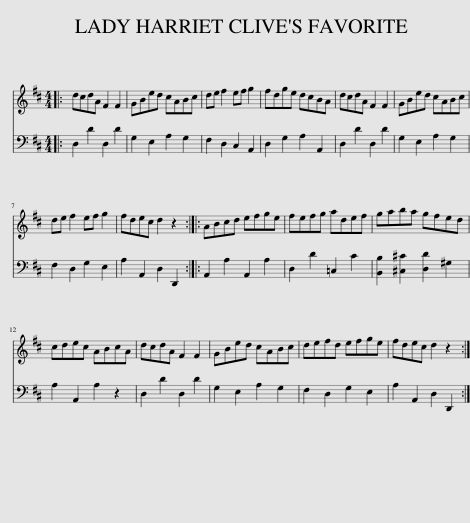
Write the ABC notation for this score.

X:1
%%score 1 2
L:1/8
M:4/4
I:linebreak $
K:D
V:1 treble
V:2 bass
V:1
|: dcdA F2 F2 | GBed cABc | de f2 ef g2 | fdge dcBA | dcdA F2 F2 | %5
 GBed cABc |$ de f2 ef g2 | fdec d2 z2 :: ABcd efge | fefg adef | %10
 gaba gfed |$ cdec ABcA | dcdA F2 F2 | GBed cABc | defd efge | %15
 fdec d2 z2 :| %16
V:2
|: D,2 D2 D,2 D2 | G,2 E,2 A,2 G,2 | F,2 D,2 C,2 A,,2 | D,2 G,2 A,2 A,,2 | D,2 D2 D,2 D2 | %5
 G,2 E,2 A,2 G,2 |$ F,2 D,2 G,2 E,2 | A,2 A,,2 D,2 D,,2 :: A,,2 A,2 A,,2 A,2 | D,2 D2 =C,2 C2 | %10
 [B,,B,]2 [^C,^C]2 [D,D]2 ^G,2 |$ A,2 A,,2 A,2 z2 | D,2 D2 D,2 D2 | G,2 E,2 A,2 G,2 | F,2 D,2 G,2 E,2 | %15
 A,2 A,,2 D,2 D,,2 :| %16
